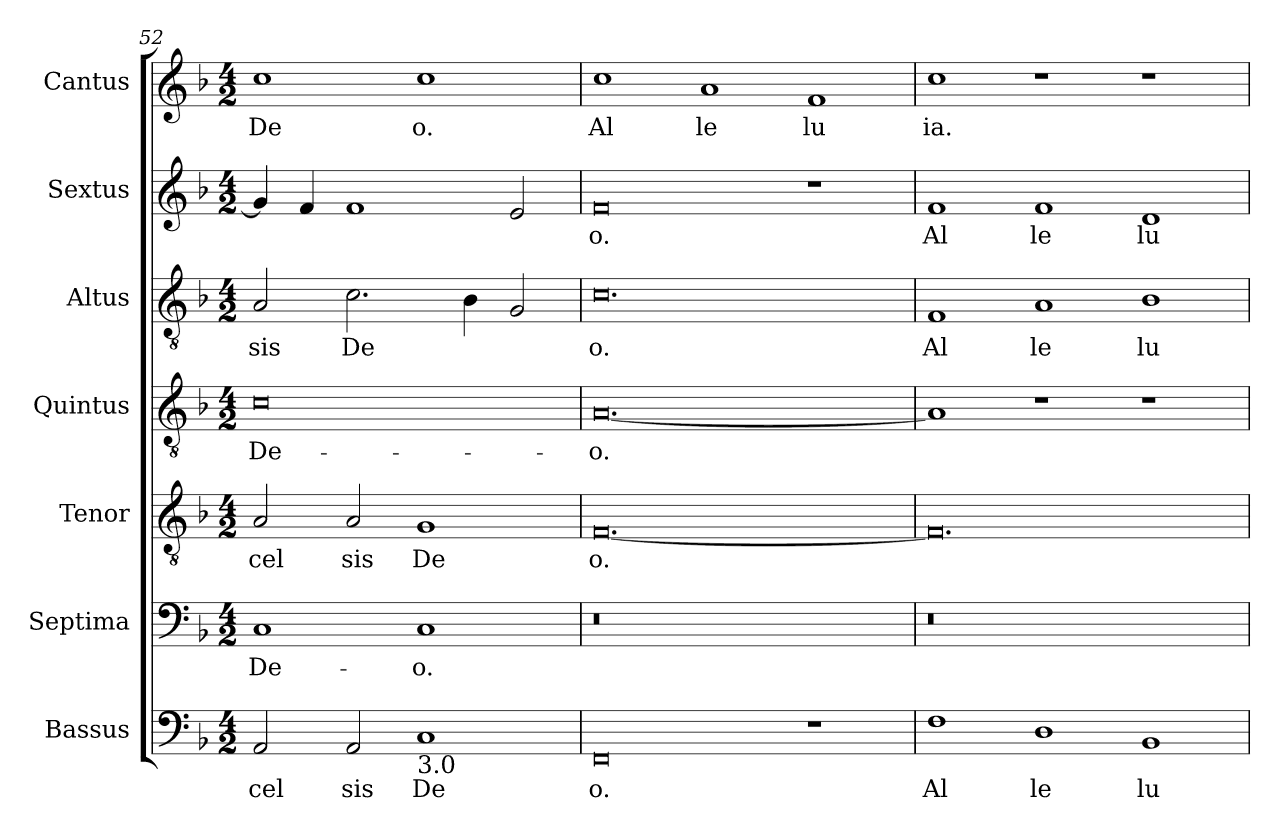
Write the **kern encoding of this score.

**kern	**text	**kern	**text	**kern	**text	**kern	**text	**kern	**text	**kern	**text	**kern	**text
*part7	*part7	*part6	*part6	*part5	*part5	*part4	*part4	*part3	*part3	*part2	*part2	*part1	*part1
*staff7	*staff7	*staff6	*staff6	*staff5	*staff5	*staff4	*staff4	*staff3	*staff3	*staff2	*staff2	*staff1	*staff1
*I"Bassus	*	*I"Septima	*	*I"Tenor	*	*I"Quintus	*	*I"Altus	*	*I"Sextus	*	*I"Cantus	*
*clefF4	*	*clefF4	*	*clefGv2	*	*clefGv2	*	*clefGv2	*	*clefG2	*	*clefG2	*
*ITrd-3c-5	*	*ITrd-3c-5	*	*	*	*ITrd-3c-5	*	*ITrd-3c-5	*	*ITrd-3c-5	*	*ITrd-3c-5	*
*k[b-e-]	*	*k[b-e-]	*	*k[b-]	*	*k[b-e-]	*	*k[b-e-]	*	*k[b-e-]	*	*k[b-e-]	*
*B-:	*	*B-:	*	*F:	*	*B-:	*	*B-:	*	*B-:	*	*B-:	*
*M4/2	*	*M4/2	*	*M4/2	*	*M4/2	*	*M4/2	*	*M4/2	*	*M4/2	*
=52	=52	=52	=52	=52	=52	=52	=52	=52	=52	=52	=52	=52	=52
!	!LO:LY:b:cj	!	!LO:LY:b:cj	!	!LO:LY:b:cj	!	!LO:LY:b:cj	!	!LO:LY:b:cj	!	!	!	!LO:LY:b:cj
2D/	cel	1F	De-	2A/	cel	0f	De-	2d/	sis	4cc/]	.	1ff	De
.	.	.	.	.	.	.	.	.	.	4b-/	.	.	.
!	!LO:LY:b:cj	!	!	!	!LO:LY:b:cj	!	!	!	!LO:LY:b	!	!	!	!
2D/	sis	.	.	2A/	sis	.	.	2.f\	De	1b-	.	.	.
!LO:TX:b:t=3.0	!	!	!	!	!	!	!	!	!	!	!	!	!
!	!LO:LY:b:cj	!	!LO:LY:b:cj	!	!LO:LY:b:cj	!	!	!	!	!	!	!	!LO:LY:b:cj
1F	De	1F	-o.	1G	De	.	.	.	.	.	.	1ff	o.
.	.	.	.	.	.	.	.	4e-\	.	.	.	.	.
.	.	.	.	.	.	.	.	2c/	.	2a/	.	.	.
!!LO:PB:g=z
=53	=53	=53	=53	=53	=53	=53	=53	=53	=53	=53	=53	=53	=53
!	!LO:LY:b:cj	!	!	!	!LO:LY:b:cj	!	!LO:LY:b:cj	!	!LO:LY:b:cj	!	!LO:LY:b:cj	!	!LO:LY:b:cj
0BB-	o.	0.r	.	[<0.F	o.	[<0.d	-o.	0.f	o.	0b-	o.	1ff	Al
!	!	!	!	!	!	!	!	!	!	!	!	!	!LO:LY:b:cj
.	.	.	.	.	.	.	.	.	.	.	.	1dd	le
!	!	!	!	!	!	!	!	!	!	!	!	!	!LO:LY:b:cj
1r	.	.	.	.	.	.	.	.	.	1r	.	1b-	lu
=54	=54	=54	=54	=54	=54	=54	=54	=54	=54	=54	=54	=54	=54
!	!LO:LY:b:cj	!	!	!	!	!	!	!	!LO:LY:b:cj	!	!LO:LY:b:cj	!	!LO:LY:b:cj
1B-	Al	0.r	.	0.F]	.	1d]	.	1B-	Al	1b-	Al	1ff	ia.
!	!LO:LY:b:cj	!	!	!	!	!	!	!	!LO:LY:b:cj	!	!LO:LY:b:cj	!	!
1G	le	.	.	.	.	1r	.	1d	le	1b-	le	1r	.
!	!LO:LY:b:cj	!	!	!	!	!	!	!	!LO:LY:b:cj	!	!LO:LY:b:cj	!	!
1E-	lu	.	.	.	.	1r	.	1e-	lu	1g	lu	1r	.
=	=	=	=	=	=	=	=	=	=	=	=	=	=
*-	*-	*-	*-	*-	*-	*-	*-	*-	*-	*-	*-	*-	*-
